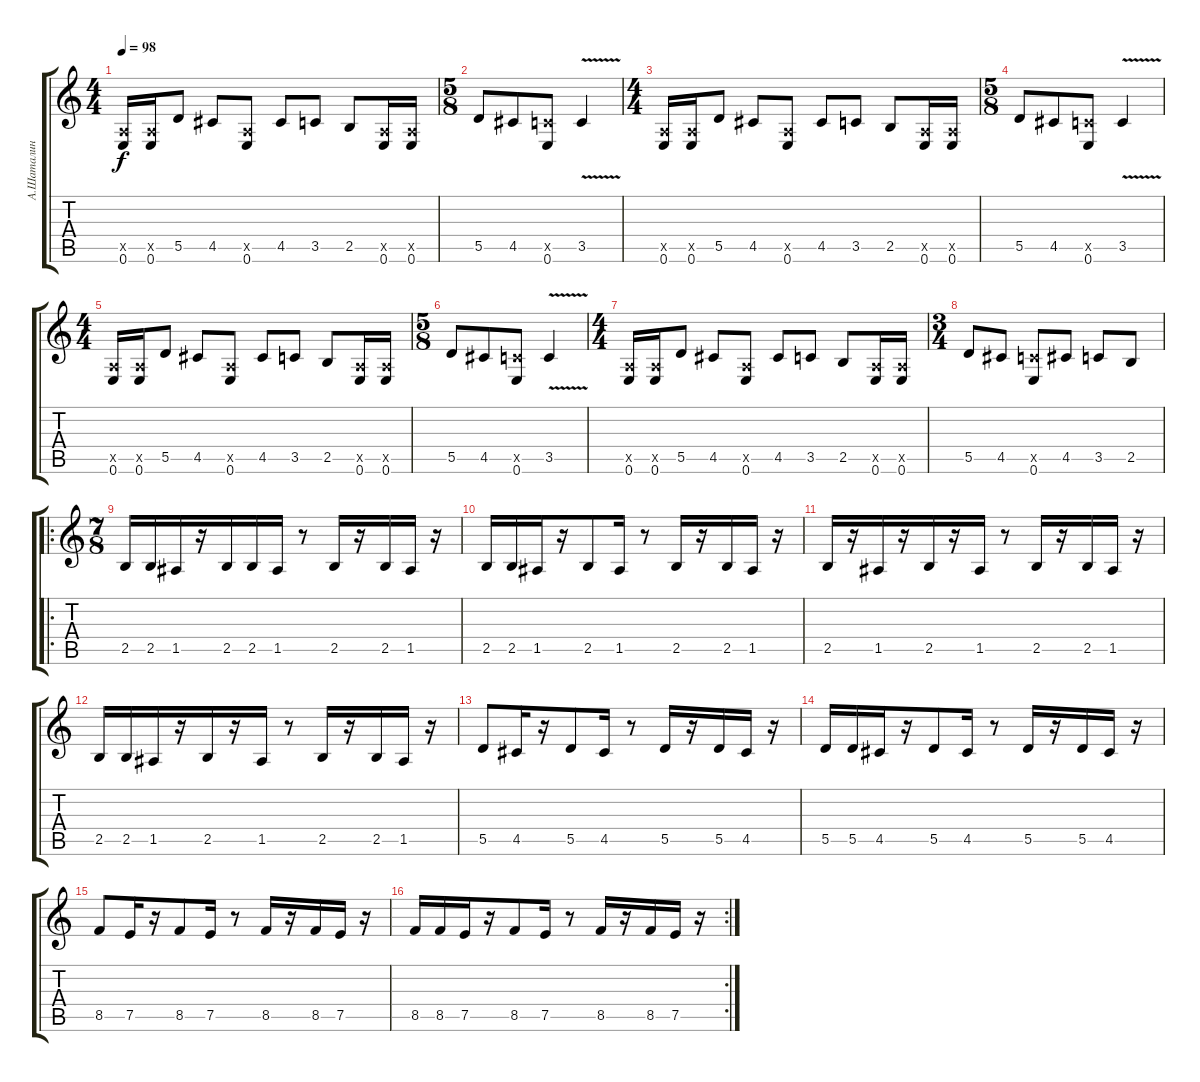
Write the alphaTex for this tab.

\track ("А.Шаталин" "А.Шаталин") {instrument distortionguitar}
\staff {score tabs}
\tuning (E4 B3 G3 D3 A2 E2) {hide}
\ts (4 4)
\tempo 98
\clef g2
\ks c
(0.5{x} 0.6).16{dy f} (0.5{x} 0.6).16 5.5.8 4.5.8 (0.5{x} 0.6).8 4.5.8 3.5.8 2.5.8 (0.5{x} 0.6).16 (0.5{x} 0.6).16 |
\ts (5 8)
5.5.8 4.5.8 (3.5{x} 0.6).8 3.5{v}.4 |
\ts (4 4)
(0.5{x} 0.6).16 (0.5{x} 0.6).16 5.5.8 4.5.8 (0.5{x} 0.6).8 4.5.8 3.5.8 2.5.8 (0.5{x} 0.6).16 (0.5{x} 0.6).16 |
\ts (5 8)
5.5.8 4.5.8 (3.5{x} 0.6).8 3.5{v}.4 |
\ts (4 4)
(0.5{x} 0.6).16 (0.5{x} 0.6).16 5.5.8 4.5.8 (0.5{x} 0.6).8 4.5.8 3.5.8 2.5.8 (0.5{x} 0.6).16 (0.5{x} 0.6).16 |
\ts (5 8)
5.5.8 4.5.8 (3.5{x} 0.6).8 3.5{v}.4 |
\ts (4 4)
(0.5{x} 0.6).16 (0.5{x} 0.6).16 5.5.8 4.5.8 (0.5{x} 0.6).8 4.5.8 3.5.8 2.5.8 (0.5{x} 0.6).16 (0.5{x} 0.6).16 |
\ts (3 4)
5.5.8 4.5.8 (3.5{x} 0.6).8 4.5.8 3.5.8 2.5.8 |
\ro
\ts (7 8)
2.5.16 2.5.16 1.5.16 r.16 2.5.16 2.5.16 1.5.16 r.8 2.5.16 r.16 2.5.16 1.5.16 r.16 |
2.5.16 2.5.16 1.5.16 r.16 2.5.8 1.5.16 r.8 2.5.16 r.16 2.5.16 1.5.16 r.16 |
2.5.16 r.16 1.5.16 r.16 2.5.16 r.16 1.5.16 r.8 2.5.16 r.16 2.5.16 1.5.16 r.16 |
2.5.16 2.5.16 1.5.16 r.16 2.5.16 r.16 1.5.16 r.8 2.5.16 r.16 2.5.16 1.5.16 r.16 |
5.5.8 4.5.16 r.16 5.5.8 4.5.16 r.8 5.5.16 r.16 5.5.16 4.5.16 r.16 |
5.5.16 5.5.16 4.5.16 r.16 5.5.8 4.5.16 r.8 5.5.16 r.16 5.5.16 4.5.16 r.16 |
8.5.8 7.5.16 r.16 8.5.8 7.5.16 r.8 8.5.16 r.16 8.5.16 7.5.16 r.16 |
\rc 2
8.5.16 8.5.16 7.5.16 r.16 8.5.8 7.5.16 r.8 8.5.16 r.16 8.5.16 7.5.16 r.16
